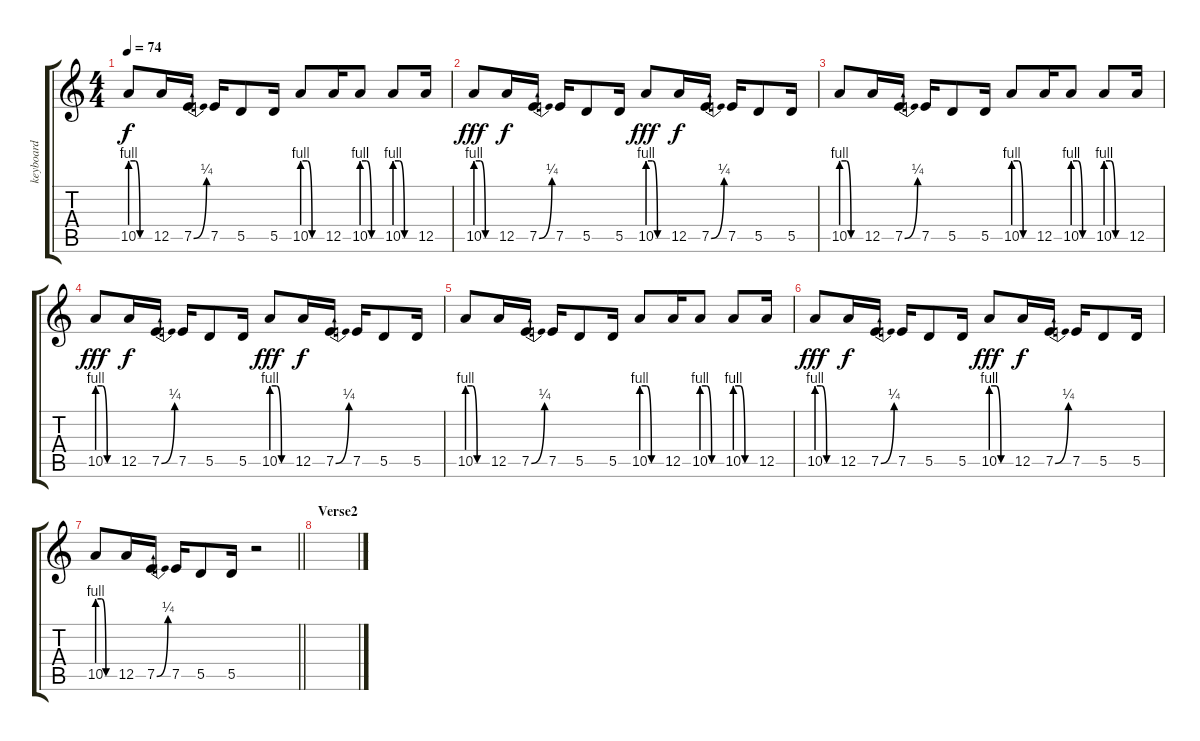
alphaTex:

\track ("keyboard" "keyboard") {instrument banjo}
\staff {score tabs}
\tuning (E4 B3 G3 D3 A2 E2) {hide}
\displaytranspose 12
\ts (4 4)
\tempo 74
\clef g2
\ks c
10.5{be (custom 0 4 15 4 30 0 60 0)}.8{dy f} 12.5.16 7.5{be (bend 0 0 60 1)}.16 7.5.16 5.5.8 5.5.16 10.5{be (custom 0 4 15 4 30 0 60 0)}.8 12.5.16 10.5{be (custom 0 4 15 4 30 0 60 0)}.8 10.5{be (custom 0 4 15 4 30 0 60 0)}.8 12.5.16 |
10.5{be (custom 0 4 15 4 30 0 60 0)}.8{dy fff} 12.5.16{dy f} 7.5{be (bend 0 0 60 1)}.16 7.5.16 5.5.8 5.5.16 10.5{be (custom 0 4 15 4 30 0 60 0)}.8{dy fff} 12.5.16{dy f} 7.5{be (bend 0 0 60 1)}.16 7.5.16 5.5.8 5.5.16 |
10.5{be (custom 0 4 15 4 30 0 60 0)}.8 12.5.16 7.5{be (bend 0 0 60 1)}.16 7.5.16 5.5.8 5.5.16 10.5{be (custom 0 4 15 4 30 0 60 0)}.8 12.5.16 10.5{be (custom 0 4 15 4 30 0 60 0)}.8 10.5{be (custom 0 4 15 4 30 0 60 0)}.8 12.5.16 |
10.5{be (custom 0 4 15 4 30 0 60 0)}.8{dy fff} 12.5.16{dy f} 7.5{be (bend 0 0 60 1)}.16 7.5.16 5.5.8 5.5.16 10.5{be (custom 0 4 15 4 30 0 60 0)}.8{dy fff} 12.5.16{dy f} 7.5{be (bend 0 0 60 1)}.16 7.5.16 5.5.8 5.5.16 |
10.5{be (custom 0 4 15 4 30 0 60 0)}.8 12.5.16 7.5{be (bend 0 0 60 1)}.16 7.5.16 5.5.8 5.5.16 10.5{be (custom 0 4 15 4 30 0 60 0)}.8 12.5.16 10.5{be (custom 0 4 15 4 30 0 60 0)}.8 10.5{be (custom 0 4 15 4 30 0 60 0)}.8 12.5.16 |
10.5{be (custom 0 4 15 4 30 0 60 0)}.8{dy fff} 12.5.16{dy f} 7.5{be (bend 0 0 60 1)}.16 7.5.16 5.5.8 5.5.16 10.5{be (custom 0 4 15 4 30 0 60 0)}.8{dy fff} 12.5.16{dy f} 7.5{be (bend 0 0 60 1)}.16 7.5.16 5.5.8 5.5.16 |
\barLineRight lightlight
10.5{be (custom 0 4 15 4 30 0 60 0)}.8 12.5.16 7.5{be (bend 0 0 60 1)}.16 7.5.16 5.5.8 5.5.16 r.2 |
\section ("" "Verse2")
